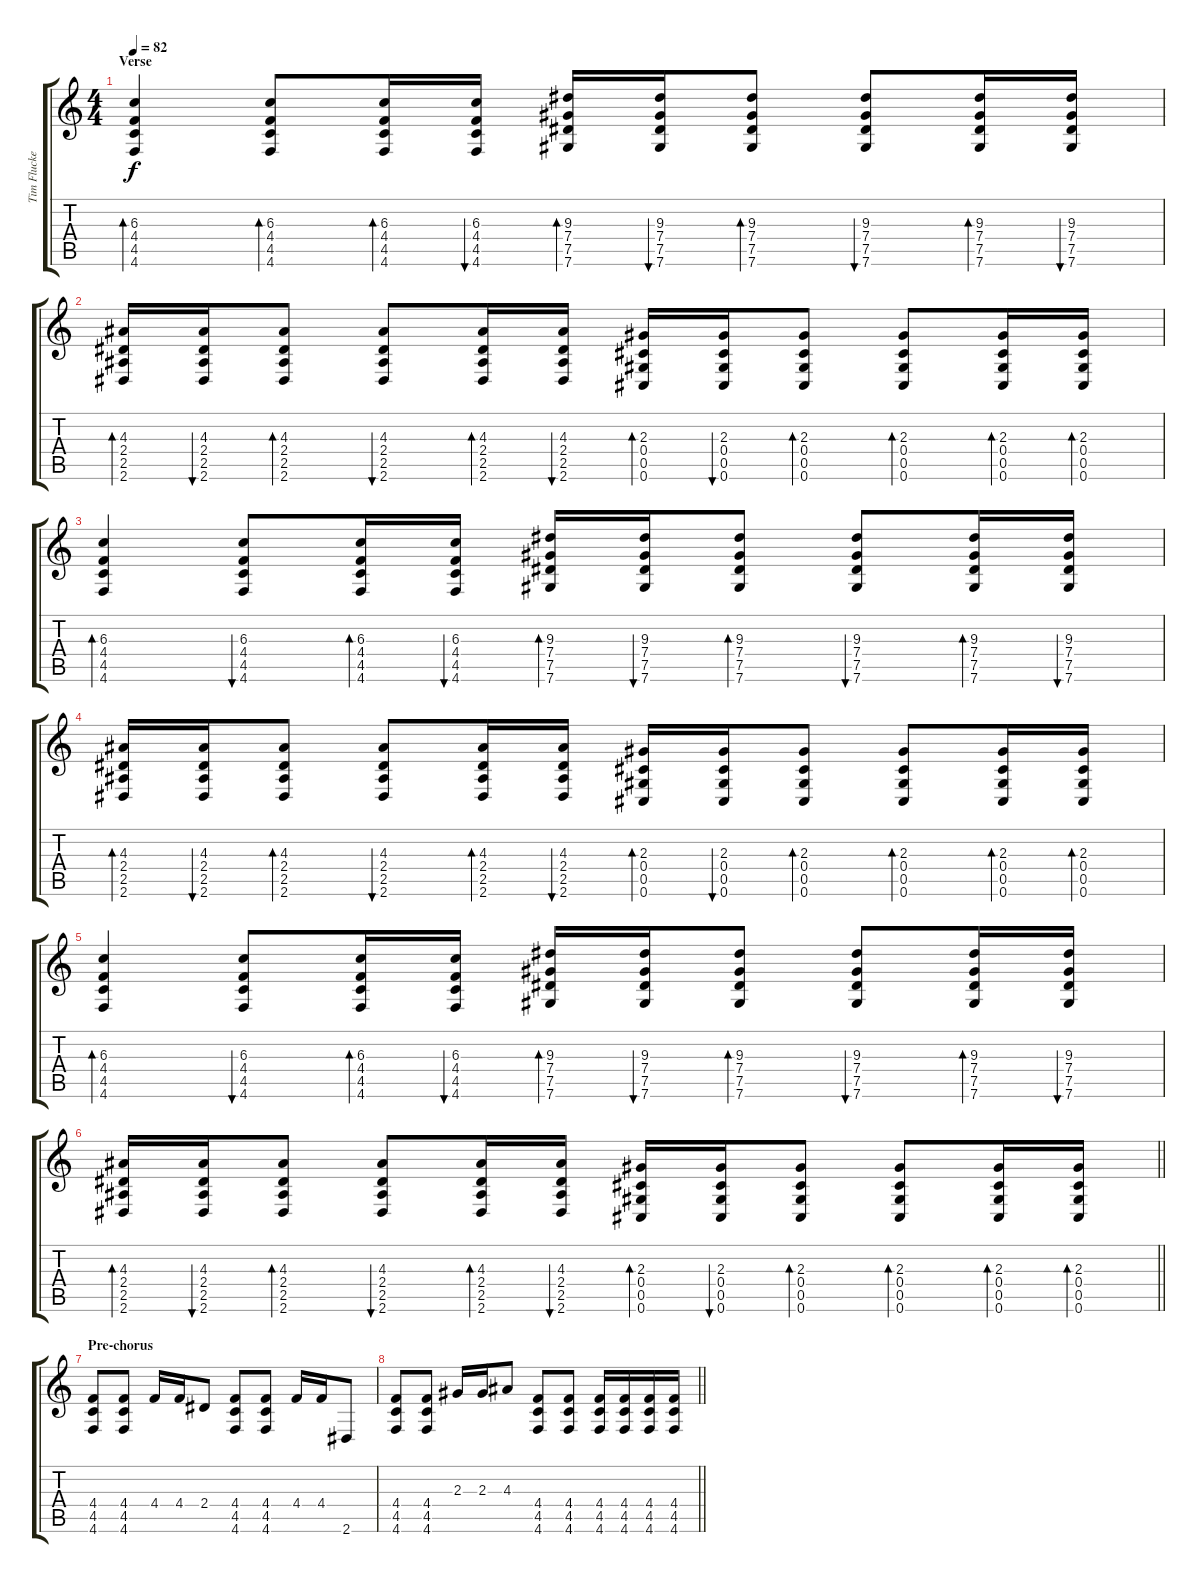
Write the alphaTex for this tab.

\track ("Tim Fluckey(Acoustic& Distortion)" "Tim Flucke") {instrument acousticguitarnylon}
\staff {score tabs}
\tuning (Eb4 Bb3 Gb3 Db3 Ab2 Db2) {hide}
\ts (4 4)
\section ("" "Verse")
\tempo 82
\clef g2
\ks c
(6.3 4.4 4.5 4.6).4{bd 30 dy f instrument acousticguitarnylon} (6.3 4.4 4.5 4.6).8{bd 30} (6.3 4.4 4.5 4.6).16{bd 30} (6.3 4.4 4.5 4.6).16{bu 30} (9.3 7.4 7.5 7.6).16{bd 30} (9.3 7.4 7.5 7.6).16{bu 30} (9.3 7.4 7.5 7.6).8{bd 30} (9.3 7.4 7.5 7.6).8{bu 30} (9.3 7.4 7.5 7.6).16{bd 30} (9.3 7.4 7.5 7.6).16{bu 30} |
(4.3 2.4 2.5 2.6).16{bd 30} (4.3 2.4 2.5 2.6).16{bu 30} (4.3 2.4 2.5 2.6).8{bd 30} (4.3 2.4 2.5 2.6).8{bu 30} (4.3 2.4 2.5 2.6).16{bd 30} (4.3 2.4 2.5 2.6).16{bu 30} (2.3 0.4 0.5 0.6).16{bd 30} (2.3 0.4 0.5 0.6).16{bu 30} (2.3 0.4 0.5 0.6).8{bd 30} (2.3 0.4 0.5 0.6).8{bd 30} (2.3 0.4 0.5 0.6).16{bd 30} (2.3 0.4 0.5 0.6).16{bd 30} |
(6.3 4.4 4.5 4.6).4{bd 30} (6.3 4.4 4.5 4.6).8{bu 30} (6.3 4.4 4.5 4.6).16{bd 30} (6.3 4.4 4.5 4.6).16{bu 30} (9.3 7.4 7.5 7.6).16{bd 30} (9.3 7.4 7.5 7.6).16{bu 30} (9.3 7.4 7.5 7.6).8{bd 30} (9.3 7.4 7.5 7.6).8{bu 30} (9.3 7.4 7.5 7.6).16{bd 30} (9.3 7.4 7.5 7.6).16{bu 30} |
(4.3 2.4 2.5 2.6).16{bd 30} (4.3 2.4 2.5 2.6).16{bu 30} (4.3 2.4 2.5 2.6).8{bd 30} (4.3 2.4 2.5 2.6).8{bu 30} (4.3 2.4 2.5 2.6).16{bd 30} (4.3 2.4 2.5 2.6).16{bu 30} (2.3 0.4 0.5 0.6).16{bd 30} (2.3 0.4 0.5 0.6).16{bu 30} (2.3 0.4 0.5 0.6).8{bd 30} (2.3 0.4 0.5 0.6).8{bd 30} (2.3 0.4 0.5 0.6).16{bd 30} (2.3 0.4 0.5 0.6).16{bd 30} |
(6.3 4.4 4.5 4.6).4{bd 30} (6.3 4.4 4.5 4.6).8{bu 30} (6.3 4.4 4.5 4.6).16{bd 30} (6.3 4.4 4.5 4.6).16{bu 30} (9.3 7.4 7.5 7.6).16{bd 30} (9.3 7.4 7.5 7.6).16{bu 30} (9.3 7.4 7.5 7.6).8{bd 30} (9.3 7.4 7.5 7.6).8{bu 30} (9.3 7.4 7.5 7.6).16{bd 30} (9.3 7.4 7.5 7.6).16{bu 30} |
\barLineRight lightlight
(4.3 2.4 2.5 2.6).16{bd 30} (4.3 2.4 2.5 2.6).16{bu 30} (4.3 2.4 2.5 2.6).8{bd 30} (4.3 2.4 2.5 2.6).8{bu 30} (4.3 2.4 2.5 2.6).16{bd 30} (4.3 2.4 2.5 2.6).16{bu 30} (2.3 0.4 0.5 0.6).16{bd 30} (2.3 0.4 0.5 0.6).16{bu 30} (2.3 0.4 0.5 0.6).8{bd 30} (2.3 0.4 0.5 0.6).8{bd 30} (2.3 0.4 0.5 0.6).16{bd 30} (2.3 0.4 0.5 0.6).16{bd 30} |
\section ("" "Pre-chorus")
(4.4 4.5 4.6).8{volume 16 instrument distortionguitar} (4.4 4.5 4.6).8 4.4.16 4.4.16 2.4.8 (4.4 4.5 4.6).8 (4.4 4.5 4.6).8 4.4.16 4.4.16 2.6.8 |
\barLineRight lightlight
(4.4 4.5 4.6).8 (4.4 4.5 4.6).8 2.3.16 2.3.16 4.3.8 (4.4 4.5 4.6).8 (4.4 4.5 4.6).8 (4.4 4.5 4.6).16 (4.4 4.5 4.6).16 (4.4 4.5 4.6).16 (4.4 4.5 4.6).16
